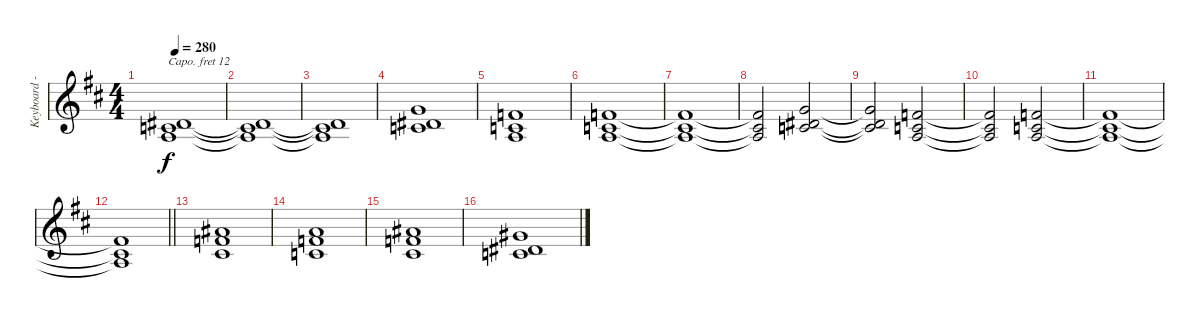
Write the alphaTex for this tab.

\track ("Keyboard - Derek Sherinian" "Keyboard -") {instrument choiraahs}
\staff {score}
\capo 12
\tuning (Eb4 Bb3 Gb3 Db3 Ab2 Eb2) {hide}
\ts (4 4)
\tempo 280
\clef g2
\ks bminor
(2.4{t} 4.5{t} 6.6{t}).1{dy f} |
(2.4{t} 4.5{t} 6.6{t}).1 |
(2.4{t} 4.5{t} 6.6{t}).1 |
(1.3 2.4 4.5).1 |
(4.4 4.5 6.6).1 |
(4.4 4.5 6.6).1 |
(4.4{t} 4.5{t} 6.6{t}).1 |
(4.4{t} 4.5{t} 6.6{t}).2 (1.3 2.4 4.5).2 |
(1.3{t} 2.4{t} 4.5{t}).2 (4.4 4.5 6.6).2 |
(4.4{t} 4.5{t} 6.6{t}).2 (4.4 4.5 6.6).2 |
(4.4{t} 4.5{t} 6.6{t}).1 |
\barLineRight lightlight
(4.4{t} 4.5{t} 6.6{t}).1 |
(4.3 4.4 5.5).1 |
(3.3 4.4 4.5).1 |
(4.3 4.4 5.5).1 |
(2.3 2.4 4.5).1
